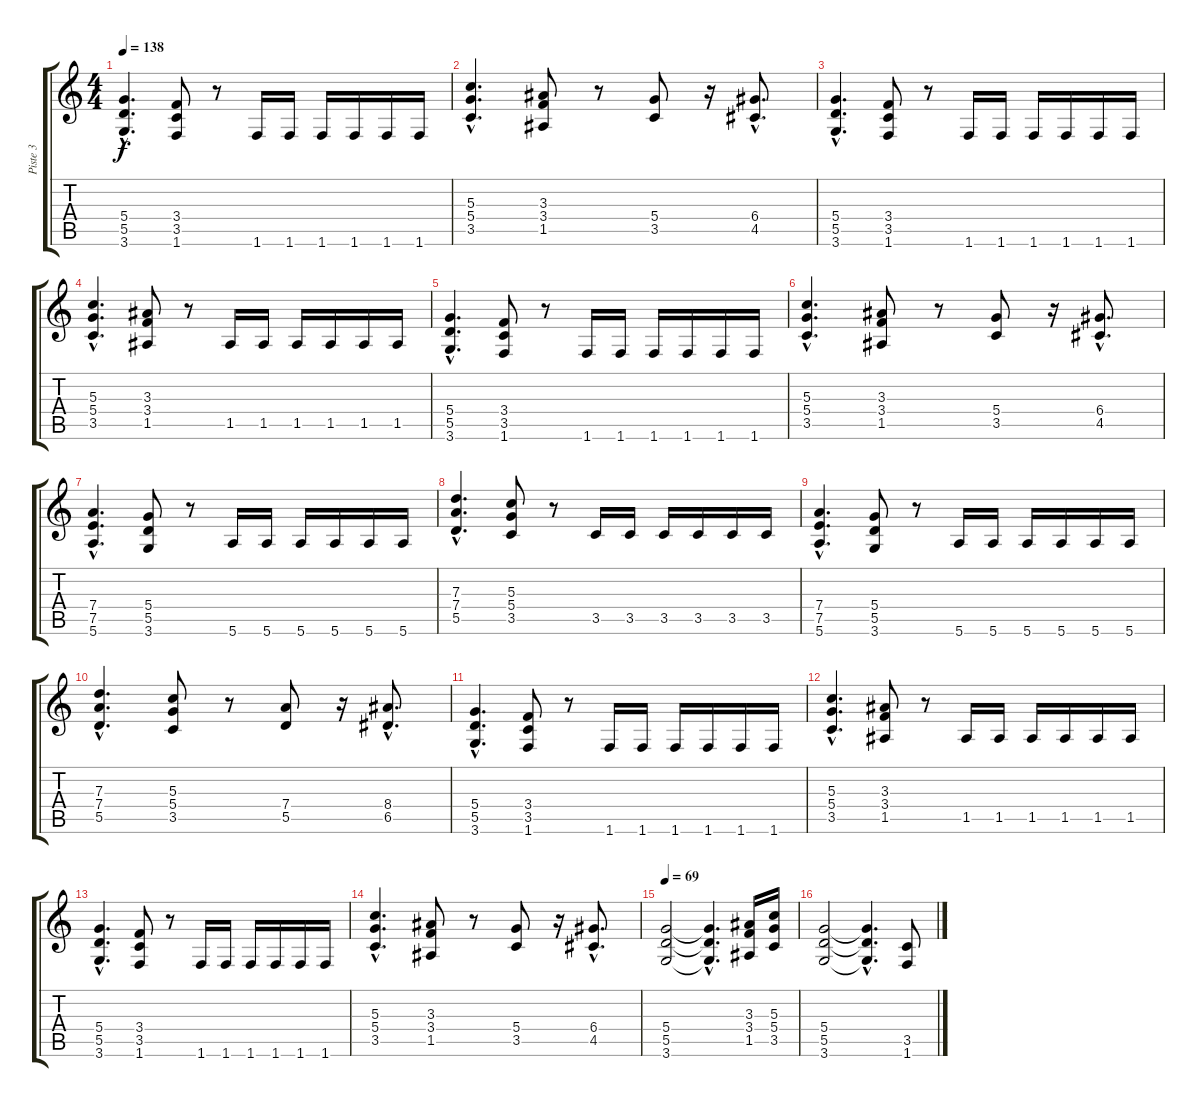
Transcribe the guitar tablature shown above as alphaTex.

\track ("Piste 3" "Piste 3") {instrument distortionguitar}
\staff {score tabs}
\tuning (E4 B3 G3 D3 A2 E2) {hide}
\ts (4 4)
\tempo 138
\clef g2
\ks c
(5.4{hac} 5.5{hac} 3.6{hac}).4{d dy f} (3.4 3.5 1.6).8 r.8 1.6.16 1.6.16 1.6.16 1.6.16 1.6.16 1.6.16 |
(5.3{hac} 5.4{hac} 3.5{hac}).4{d} (3.3 3.4 1.5).8 r.8 (5.4 3.5).8 r.16 (6.4{hac} 4.5{hac}).8{d} |
(5.4{hac} 5.5{hac} 3.6{hac}).4{d} (3.4 3.5 1.6).8 r.8 1.6.16 1.6.16 1.6.16 1.6.16 1.6.16 1.6.16 |
(5.3{hac} 5.4{hac} 3.5{hac}).4{d} (3.3 3.4 1.5).8 r.8 1.5.16 1.5.16 1.5.16 1.5.16 1.5.16 1.5.16 |
(5.4{hac} 5.5{hac} 3.6{hac}).4{d} (3.4 3.5 1.6).8 r.8 1.6.16 1.6.16 1.6.16 1.6.16 1.6.16 1.6.16 |
(5.3{hac} 5.4{hac} 3.5{hac}).4{d} (3.3 3.4 1.5).8 r.8 (5.4 3.5).8 r.16 (6.4{hac} 4.5{hac}).8{d} |
(7.4{hac} 7.5{hac} 5.6{hac}).4{d} (5.4 5.5 3.6).8 r.8 5.6.16 5.6.16 5.6.16 5.6.16 5.6.16 5.6.16 |
(7.3{hac} 7.4{hac} 5.5{hac}).4{d} (5.3 5.4 3.5).8 r.8 3.5.16 3.5.16 3.5.16 3.5.16 3.5.16 3.5.16 |
(7.4{hac} 7.5{hac} 5.6{hac}).4{d} (5.4 5.5 3.6).8 r.8 5.6.16 5.6.16 5.6.16 5.6.16 5.6.16 5.6.16 |
(7.3{hac} 7.4{hac} 5.5{hac}).4{d} (5.3 5.4 3.5).8 r.8 (7.4 5.5).8 r.16 (8.4{hac} 6.5{hac}).8{d} |
(5.4{hac} 5.5{hac} 3.6{hac}).4{d} (3.4 3.5 1.6).8 r.8 1.6.16 1.6.16 1.6.16 1.6.16 1.6.16 1.6.16 |
(5.3{hac} 5.4{hac} 3.5{hac}).4{d} (3.3 3.4 1.5).8 r.8 1.5.16 1.5.16 1.5.16 1.5.16 1.5.16 1.5.16 |
(5.4{hac} 5.5{hac} 3.6{hac}).4{d} (3.4 3.5 1.6).8 r.8 1.6.16 1.6.16 1.6.16 1.6.16 1.6.16 1.6.16 |
(5.3{hac} 5.4{hac} 3.5{hac}).4{d} (3.3 3.4 1.5).8 r.8 (5.4 3.5).8 r.16 (6.4{hac} 4.5{hac}).8{d} |
\tempo 69
(5.4 5.5 3.6).2 (5.4{hac t} 5.5{hac t} 3.6{hac t}).4{d} (3.3 3.4 1.5).16 (5.3 5.4 3.5).16 |
(5.4 5.5 3.6).2 (5.4{hac t} 5.5{hac t} 3.6{hac t}).4{d} (3.5 1.6).8
